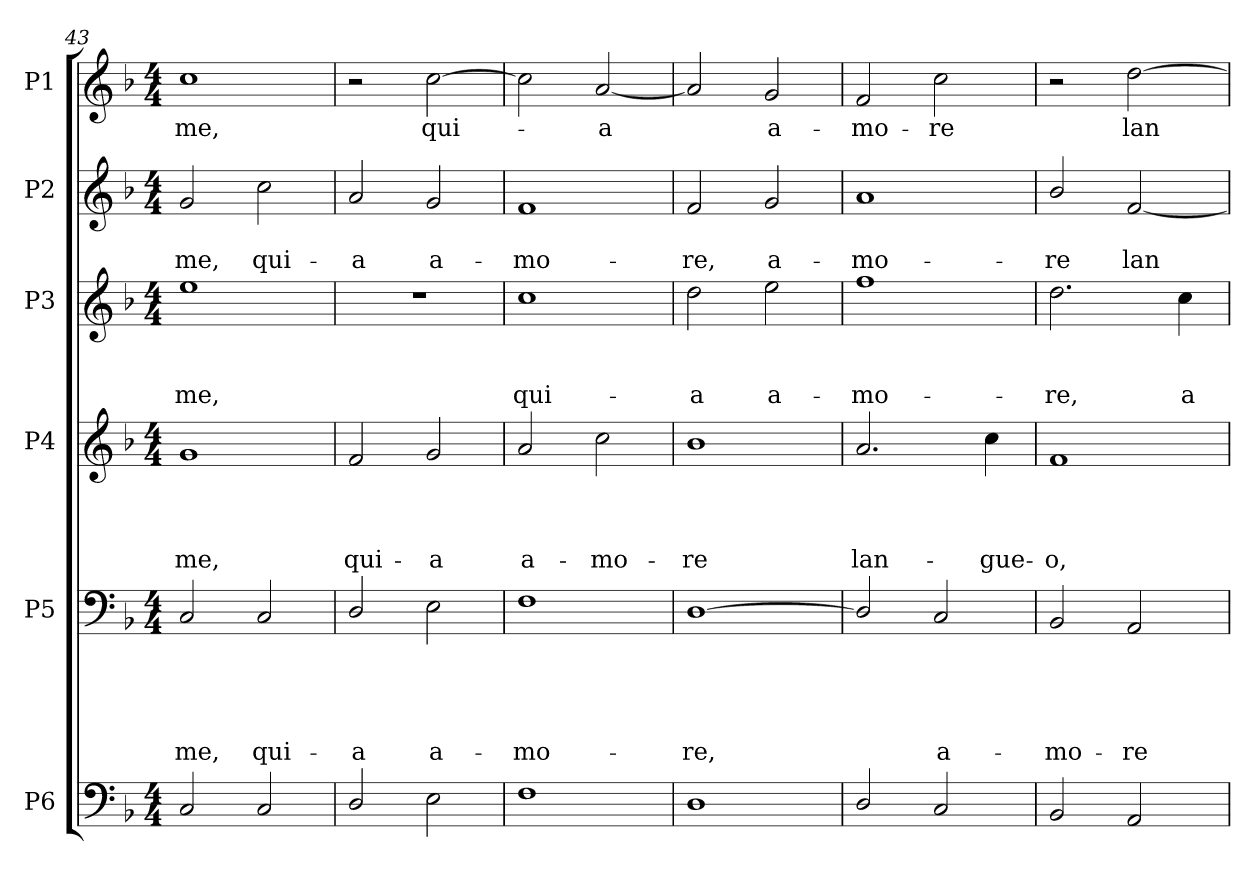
**kern	**kern	**text	**text	**text	**text	**text	**kern	**text	**text	**text	**text	**kern	**text	**text	**text	**kern	**text	**text	**kern	**text
*part6	*part5	*part5	*part5	*part5	*part5	*part5	*part4	*part4	*part4	*part4	*part4	*part3	*part3	*part3	*part3	*part2	*part2	*part2	*part1	*part1
*staff6	*staff5	*staff5	*staff5	*staff5	*staff5	*staff5	*staff4	*staff4	*staff4	*staff4	*staff4	*staff3	*staff3	*staff3	*staff3	*staff2	*staff2	*staff2	*staff1	*staff1
*I"P6	*I"P5	*	*	*	*	*	*I"P4	*	*	*	*	*I"P3	*	*	*	*I"P2	*	*	*I"P1	*
*clefF4	*clefF4	*	*	*	*	*	*clefG2	*	*	*	*	*clefG2	*	*	*	*clefG2	*	*	*clefG2	*
*	*	*	*	*	*	*	*ITrd7c12	*	*	*	*	*ITrd7c12	*	*	*	*	*	*	*	*
*k[b-]	*k[b-]	*	*	*	*	*	*k[b-]	*	*	*	*	*k[b-]	*	*	*	*k[b-]	*	*	*k[b-]	*
*F:	*F:	*	*	*	*	*	*F:	*	*	*	*	*F:	*	*	*	*F:	*	*	*F:	*
*M4/4	*M4/4	*	*	*	*	*	*M4/4	*	*	*	*	*M4/4	*	*	*	*M4/4	*	*	*M4/4	*
=43	=43	=43	=43	=43	=43	=43	=43	=43	=43	=43	=43	=43	=43	=43	=43	=43	=43	=43	=43	=43
!	!	!	!	!	!	!LO:LY:b	!	!	!	!	!LO:LY:b	!	!	!	!LO:LY:b	!	!	!LO:LY:b	!	!LO:LY:b
2C/	2C/	.	.	.	.	me,	1G	.	.	.	me,	1e	.	.	me,	2g/	.	me,	1cc	me,
!	!	!	!	!	!	!LO:LY:b	!	!	!	!	!	!	!	!	!	!	!	!LO:LY:b	!	!
2C/	2C/	.	.	.	.	qui-	.	.	.	.	.	.	.	.	.	2cc\	.	qui-	.	.
=44	=44	=44	=44	=44	=44	=44	=44	=44	=44	=44	=44	=44	=44	=44	=44	=44	=44	=44	=44	=44
!	!	!	!	!	!	!LO:LY:b	!	!	!	!	!LO:LY:b	!	!	!	!	!	!	!LO:LY:b	!	!
2D/	2D/	.	.	.	.	-a	2F/	.	.	.	qui-	1r	.	.	.	2a/	.	-a	2r	.
!	!	!	!	!	!	!LO:LY:b	!	!	!	!	!LO:LY:b	!	!	!	!	!	!	!LO:LY:b	!	!LO:LY:b
2E\	2E\	.	.	.	.	a-	2G/	.	.	.	-a	.	.	.	.	2g/	.	a-	[>2cc\	qui-
=45	=45	=45	=45	=45	=45	=45	=45	=45	=45	=45	=45	=45	=45	=45	=45	=45	=45	=45	=45	=45
!	!	!	!	!	!	!LO:LY:b	!	!	!	!	!LO:LY:b	!	!	!	!LO:LY:b	!	!	!LO:LY:b	!	!
1F	1F	.	.	.	.	-mo-	2A/	.	.	.	a-	1c	.	.	qui-	1f	.	-mo-	2cc\]	.
!	!	!	!	!	!	!	!	!	!	!	!LO:LY:b	!	!	!	!	!	!	!	!	!LO:LY:b
.	.	.	.	.	.	.	2c\	.	.	.	-mo-	.	.	.	.	.	.	.	[<2a/	-a
=46	=46	=46	=46	=46	=46	=46	=46	=46	=46	=46	=46	=46	=46	=46	=46	=46	=46	=46	=46	=46
!	!	!	!	!	!	!LO:LY:b	!	!	!	!	!LO:LY:b	!	!	!	!LO:LY:b	!	!	!LO:LY:b	!	!
1D	[<1D	.	.	.	.	-re,	1B-	.	.	.	-re	2d\	.	.	-a	2f/	.	-re,	2a/]	.
!	!	!	!	!	!	!	!	!	!	!	!	!	!	!	!LO:LY:b	!	!	!LO:LY:b	!	!LO:LY:b
.	.	.	.	.	.	.	.	.	.	.	.	2e\	.	.	a-	2g/	.	a-	2g/	a-
!!LO:LB:g=z
=47	=47	=47	=47	=47	=47	=47	=47	=47	=47	=47	=47	=47	=47	=47	=47	=47	=47	=47	=47	=47
!	!	!	!	!	!	!	!	!	!	!	!LO:LY:b	!	!	!	!LO:LY:b	!	!	!LO:LY:b	!	!LO:LY:b
2D/	2D/]	.	.	.	.	.	2.A/	.	.	.	lan-	1f	.	.	-mo-	1a	.	-mo-	2f/	-mo-
!	!	!	!	!	!	!LO:LY:b	!	!	!	!	!	!	!	!	!	!	!	!	!	!LO:LY:b
2C/	2C/	.	.	.	.	a-	.	.	.	.	.	.	.	.	.	.	.	.	2cc\	-re
!	!	!	!	!	!	!	!	!	!	!	!LO:LY:b	!	!	!	!	!	!	!	!	!
.	.	.	.	.	.	.	4c\	.	.	.	-gue-	.	.	.	.	.	.	.	.	.
=48	=48	=48	=48	=48	=48	=48	=48	=48	=48	=48	=48	=48	=48	=48	=48	=48	=48	=48	=48	=48
!	!	!	!	!	!	!LO:LY:b	!	!	!	!	!LO:LY:b	!	!	!	!LO:LY:b	!	!	!LO:LY:b	!	!
2BB-/	2BB-/	.	.	.	.	-mo-	1F	.	.	.	-o,	2.d\	.	.	-re,	2b-/	.	-re	2r	.
!	!	!	!	!	!	!LO:LY:b	!	!	!	!	!	!	!	!	!	!	!	!LO:LY:b	!	!LO:LY:b
2AA/	2AA/	.	.	.	.	-re	.	.	.	.	.	.	.	.	.	[<2f/	.	lan-	[>2dd\	lan-
!	!	!	!	!	!	!	!	!	!	!	!	!	!	!	!LO:LY:b	!	!	!	!	!
.	.	.	.	.	.	.	.	.	.	.	.	4c\	.	.	a-	.	.	.	.	.
=	=	=	=	=	=	=	=	=	=	=	=	=	=	=	=	=	=	=	=	=
*-	*-	*-	*-	*-	*-	*-	*-	*-	*-	*-	*-	*-	*-	*-	*-	*-	*-	*-	*-	*-
